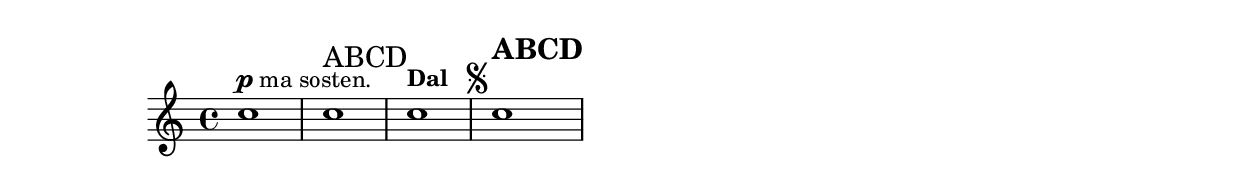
\version "1.7.18"
\header {
texidoc = "Test font selection and scm text markup"
}

\score{
  \notes\relative c''{
    \property Voice . TextScript \override #'font-shape = #'upright
    c1^\markup { \dynamic "p" "ma sosten." }  
    c^\markup \huge "ABCD" 
    \property Voice . TextScript \override #'font-series = #'bold
    c^\markup { \bold "Dal" " " \raise #0.8 \musicglyph #"scripts-segno" }
    c^\markup \huge "ABCD"
  }
}
%% new-chords-done %%
